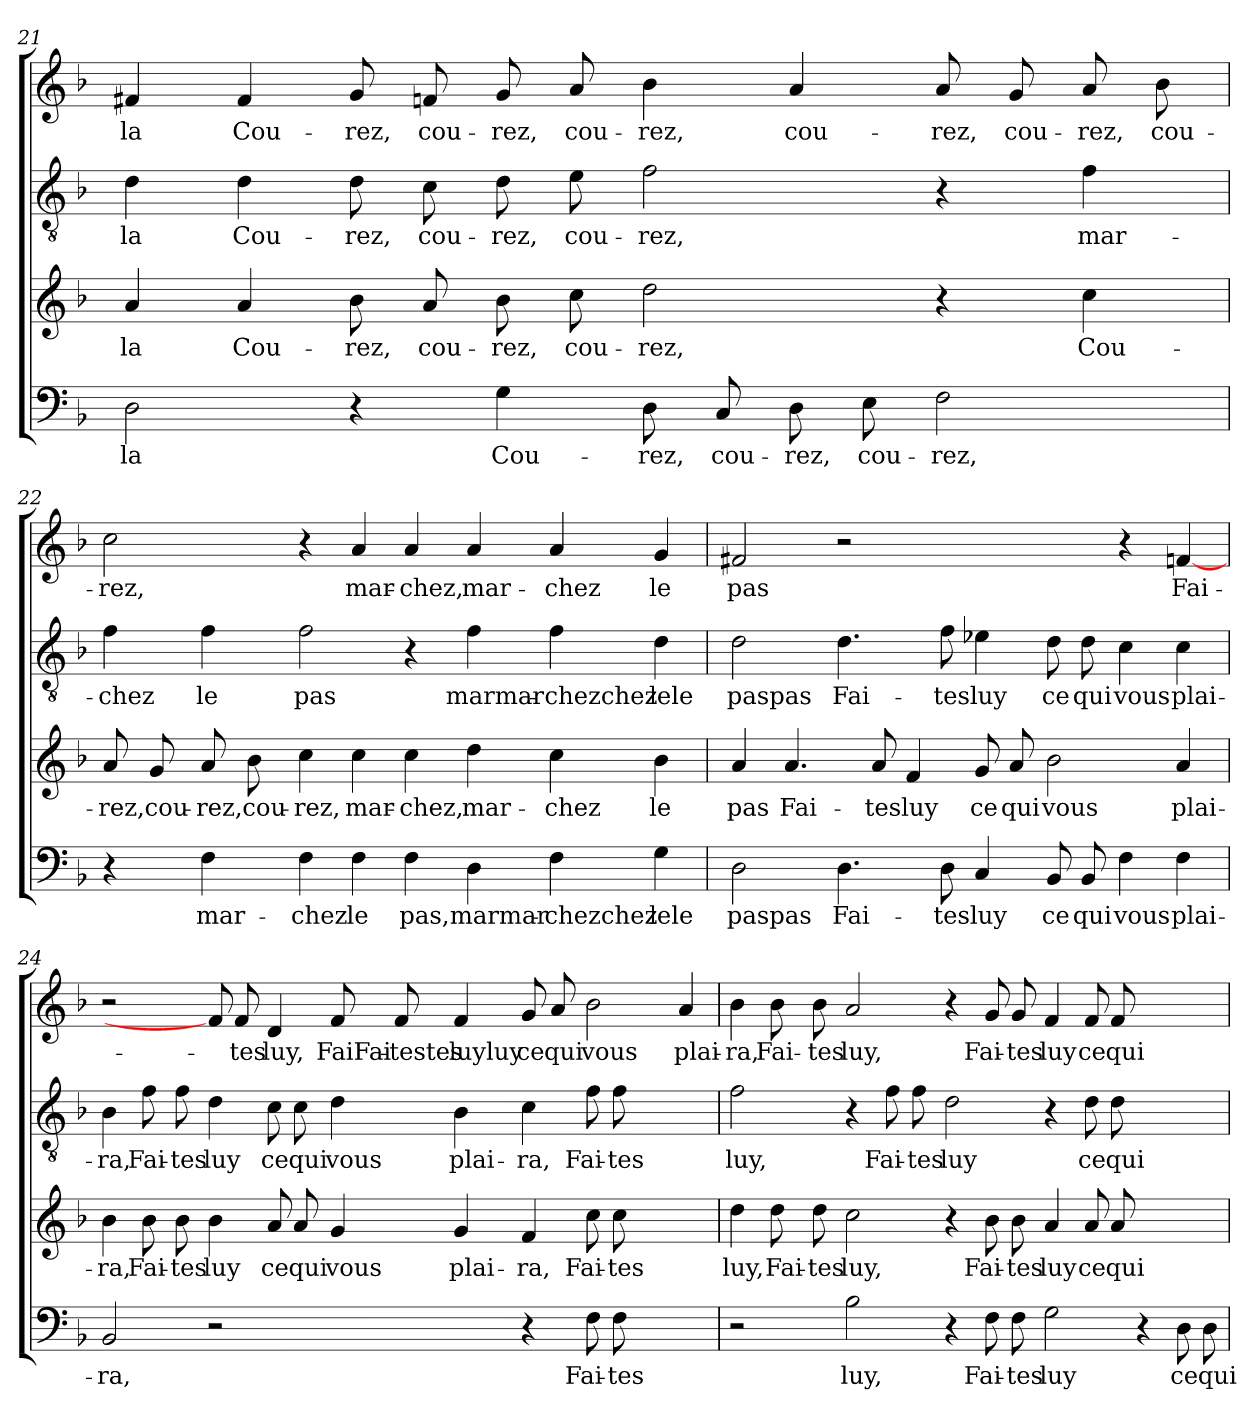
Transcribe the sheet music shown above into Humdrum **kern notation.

**kern	**text	**kern	**text	**kern	**text	**kern	**text
*part4	*part4	*part3	*part3	*part2	*part2	*part1	*part1
*staff4	*staff4	*staff3	*staff3	*staff2	*staff2	*staff1	*staff1
!!LO:LB:g=z
*clefF4	*	*clefG2	*	*clefGv2	*	*clefG2	*
*k[b-]	*	*k[b-]	*	*k[b-]	*	*k[b-]	*
=21	=21	=21	=21	=21	=21	=21	=21
2D	la	4a	la	4d	la	4f#X	la
.	.	4a	Cou-	4d	Cou-	4f#	Cou-
4r	.	8b-	-rez,	8d	-rez,	8g	-rez,
.	.	8a	cou-	8c	cou-	8fn	cou-
4G	Cou-	8b-	-rez,	8d	-rez,	8g	-rez,
.	.	8cc	cou-	8e	cou-	8a	cou-
8D	-rez,	2dd	-rez,	2f	-rez,	4b-	-rez,
8C	cou-	.	.	.	.	.	.
8D	-rez,	.	.	.	.	4a	cou-
8E	cou-	.	.	.	.	.	.
2F	-rez,	4r	.	4r	.	8a	-rez,
.	.	.	.	.	.	8g	cou-
.	.	4cc	Cou-	4f	mar-	8a	-rez,
.	.	.	.	.	.	8b-	cou-
=22	=22	=22	=22	=22	=22	=22	=22
4r	.	8a	-rez,	4f	-chez	2cc	-rez,
.	.	8g	cou-	.	.	.	.
4F	mar-	8a	-rez,	4f	le	.	.
.	.	8b-	cou-	.	.	.	.
4F	-chez	4cc	-rez,	2f	pas	4r	.
4F	le	4cc	mar-	.	.	4a	mar-
4F	pas,	4cc	-chez,	4r	.	4a	-chez,
4D	marmar-	4dd	mar-	4f	marmar-	4a	mar-
4F	-chezchez	4cc	-chez	4f	-chezchez	4a	-chez
4G	lele	4b-	le	4d	lele	4g	le
!!LO:LB:g=z
=23	=23	=23	=23	=23	=23	=23	=23
2D	paspas	4a	pas	2d	paspas	2f#X	pas
.	.	4.a	Fai-	.	.	.	.
4.D	Fai-	.	.	4.d	Fai-	2r	.
.	.	8a	-tes	.	.	.	.
.	.	4f	luy	.	.	.	.
8D	-tes	.	.	8f	-tes	.	.
4C	luy	8g	ce	4e-X	luy	2ryy	.
.	.	8a	qui	.	.	.	.
8BB-	ce	2b-	vous	8d	ce	.	.
8BB-	qui	.	.	8d	qui	.	.
4F	vous	.	.	4c	vous	4r	.
4F	plai-	4a	plai-	4c	plai-	[4fn	Fai-
=24	=24	=24	=24	=24	=24	=24	=24
2BB-	-ra,	4b-	-ra,	4B-	-ra,	2r	.
.	.	8b-	Fai-	8f	Fai-	.	.
.	.	8b-	-tes	8f	-tes	.	.
2r	.	4b-	luy	4d	luy	8f]	.
.	.	.	.	.	.	8f	-tes
.	.	8a	ce	8c	ce	4d	luy,
.	.	8a	qui	8c	qui	.	.
2ryy	.	4g	vous	4d	vous	8f	FaiFai-
.	.	.	.	.	.	8f	-testes
.	.	4g	plai-	4B-	plai-	4f	luyluy
4r	.	4f	-ra,	4c	-ra,	8g	ce
.	.	.	.	.	.	8a	qui
8F	Fai-	8cc	Fai-	8f	Fai-	2b-	vous
8F	-tes	8cc	-tes	8f	-tes	.	.
2ryy	.	2ryy	.	2ryy	.	.	.
.	.	.	.	.	.	4a	plai-
!!LO:PB:g=z
=25	=25	=25	=25	=25	=25	=25	=25
2r	.	4dd	luy,	2f	luy,	4b-	-ra,
.	.	8dd	Fai-	.	.	8b-	Fai-
.	.	8dd	-tes	.	.	8b-	-tes
2B-	luy,	2cc	luy,	4r	.	2a	luy,
.	.	.	.	8f	Fai-	.	.
.	.	.	.	8f	-tes	.	.
4r	.	4r	.	2d	luy	4r	.
8F	Fai-	8b-	Fai-	.	.	8g	Fai-
8F	-tes	8b-	-tes	.	.	8g	-tes
2G	luy	4a	luy	4r	.	4f	luy
.	.	8a	ce	8d	ce	8f	ce
.	.	8a	qui	8d	qui	8f	qui
4r	.	2ryy	.	2ryy	.	2ryy	.
8D	ce	.	.	.	.	.	.
8D	qui	.	.	.	.	.	.
=	=	=	=	=	=	=	=
*-	*-	*-	*-	*-	*-	*-	*-
